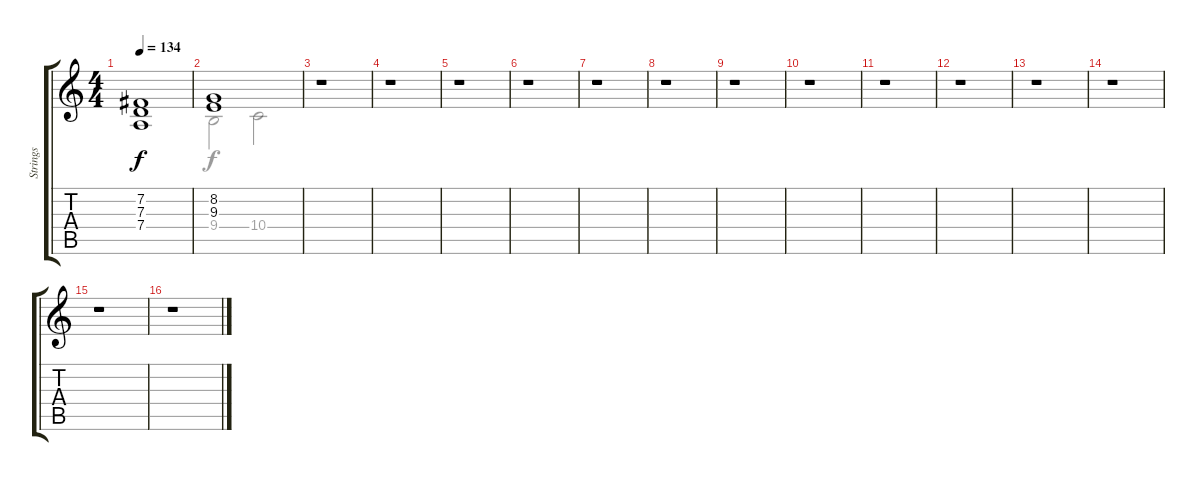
\track ("Strings" "Strings") {instrument stringensemble1}
\staff {score tabs}
\tuning (E4 B3 G3 D3 A2 E2) {hide}
\voice
\ts (4 4)
\tempo 134
\clef g2
\ks c
(7.2 7.3 7.4).1{dy f} |
(8.2 9.3).1 |
r.1 |
r.1 |
r.1 |
r.1 |
r.1 |
r.1 |
r.1 |
r.1 |
r.1 |
r.1 |
r.1 |
r.1 |
r.1 |
r.1
\voice
\clef g2
\ottava regular
\simile none
\ks c
|
9.4.2 10.4.2 |
|
|
|
|
|
|
|
|
|
|
|
|
|
